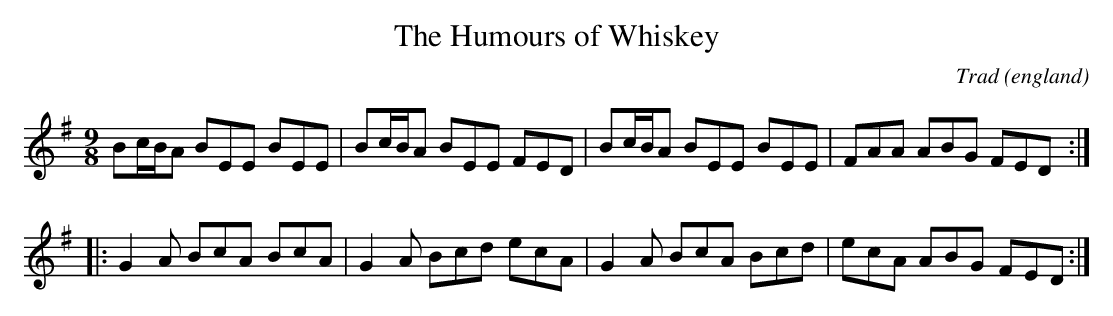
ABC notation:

X:1
T:The Humours of Whiskey
O:england
C:Trad
M:9/8
K:Em
L:1/8
Bc/B/A BEE BEE|Bc/B/A BEE FED|Bc/B/A BEE BEE|FAA ABG FED:|
|: G2A BcA BcA|G2A Bcd ecA|G2A BcA Bcd|ecA ABG FED:|
